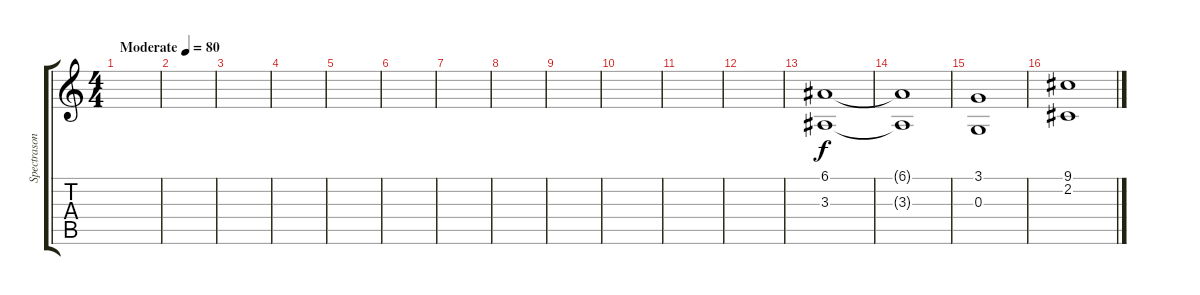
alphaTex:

\track ("Spectrasonics Omnisphere" "Spectrason") {instrument tremolostrings}
\staff {score tabs}
\tuning (E4 B3 G3 D3 A2 E2) {hide}
\ts (4 4)
\tempo (80 "Moderate")
\clef g2
\ks c
|
|
|
|
|
|
|
|
|
|
|
|
(6.1 3.3).1 |
(6.1{t} 3.3{t}).1 |
(3.1 0.3).1 |
(9.1 2.2).1
